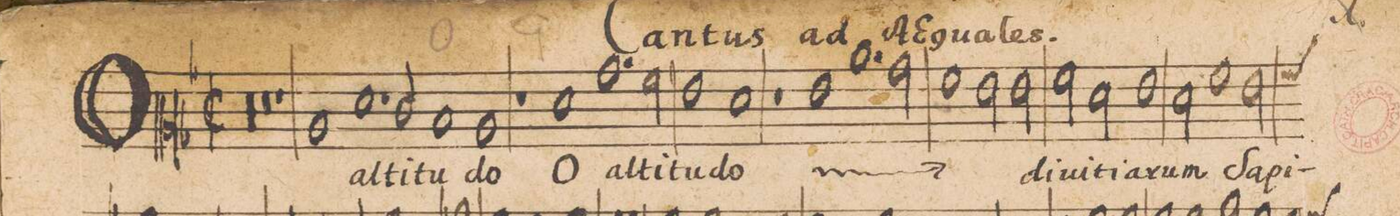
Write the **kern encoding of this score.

**kern	**text
*I"CANTVS.	*
*clefC2	*
*k[b-]	*
*met(C|)	*
*M2/1	*
00r	.
=2-	=2-
=3-	=3-
0r	.
=4-	=4-
1r	.
1c	O
=5-	=5-
1.f	al-
2e/	-ti-
=6-	=6-
1d	-tu-
1c	-do
=7-	=7-
1r	.
1f	O
=8-	=8-
1.b-	al-
*2\right	*
2a\	-ti-
=9-	=9-
1g	-tu-
1f	-do
=10-	=10-
1r	.
*	*ij
1g	O
=11-	=11-
1.cc	al-
2b-\	-ti-
=12-	=12-
1a	-tu-
2g\	-do
*	*Xij
2g\	di-
=13-	=13-
2a\	-ui-
2f\	-ti-
1g	-a-
=14-	=14-
2f\	-rum
1a	Sa-
2g\	-pi-
*custos:a	*
=15-	=15-
*-	*-
